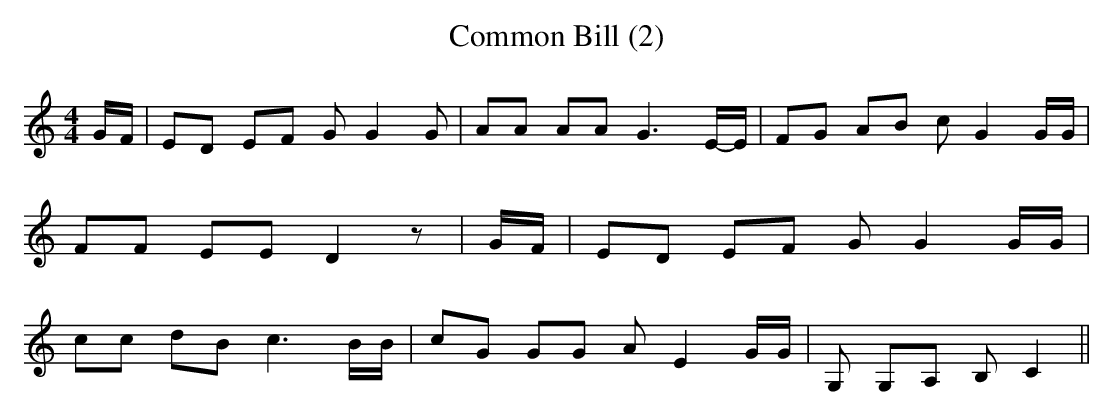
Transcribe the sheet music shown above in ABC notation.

X:1
T:Common Bill (2)
M:4/4
L:1/8
K:C
 G/2F/2| ED EF G G2 G| AA AA G3E/2-E/2| FG AB c G2 G/2G/2| FF EE D2 z|\
G/2-F/2| ED EF G G2 G/2G/2| cc dB c3 B/2B/2| cG GG A E2 G/2G/2| G, G,A, B, C2||\
